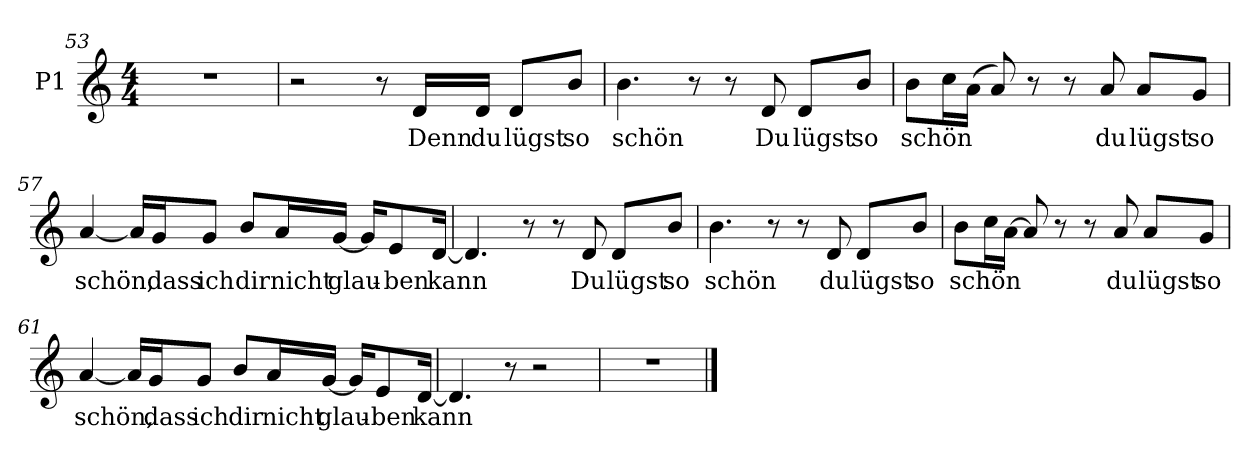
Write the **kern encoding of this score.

**kern	**text
*part1	*part1
*staff1	*staff1
*I"P1	*
*clefG2	*
*k[]	*
*C:	*
*M4/4	*
=53	=53
1r	.
!!LO:LB:g=z
=54	=54
2r	.
8r	.
!	!LO:LY:b:color=#000000
16di/LL	Denn
!	!LO:LY:b:color=#000000
16di/JJ	du
!	!LO:LY:b:color=#000000
8di/L	lügst
!	!LO:LY:b:color=#000000
8bi/J	so
=55	=55
!	!LO:LY:b:color=#000000
4.bi\	schön
8r	.
8r	.
!	!LO:LY:b:color=#000000
8di/	Du
!	!LO:LY:b:color=#000000
8di/L	lügst
!	!LO:LY:b:color=#000000
8bi/J	so
=56	=56
!	!LO:LY:b:color=#000000
8bi\L	schön
16cci\L	.
(16ai\JJ	.
8ai/)	.
8r	.
8r	.
!	!LO:LY:b:color=#000000
8ai/	du
!	!LO:LY:b:color=#000000
8ai/L	lügst
!	!LO:LY:b:color=#000000
8gi/J	so
!!LO:LB:g=z
=57	=57
!	!LO:LY:b:color=#000000
[<4ai/	schön,
16ai/LL]	.
!	!LO:LY:b:color=#000000
16gi/J	dass
!	!LO:LY:b:color=#000000
8gi/J	ich
!	!LO:LY:b:color=#000000
8bi/L	dir
!	!LO:LY:b:color=#000000
16ai/L	nicht
!	!LO:LY:b:color=#000000
[<16gi/JJ	glau-
16gi/KL]	.
!	!LO:LY:b:color=#000000
8ei/	-ben
!	!LO:LY:b:color=#000000
[<16di/Jk	kann
=58	=58
4.di/]	.
8r	.
8r	.
!	!LO:LY:b:color=#000000
8di/	Du
!	!LO:LY:b:color=#000000
8di/L	lügst
!	!LO:LY:b:color=#000000
8bi/J	so
=59	=59
!	!LO:LY:b:color=#000000
4.bi\	schön
8r	.
8r	.
!	!LO:LY:b:color=#000000
8di/	du
!	!LO:LY:b:color=#000000
8di/L	lügst
!	!LO:LY:b:color=#000000
8bi/J	so
!!LO:LB:g=z
=60	=60
!	!LO:LY:b:color=#000000
8bi\L	schön
16cci\L	.
[>16ai\JJ	.
8ai/]	.
8r	.
8r	.
!	!LO:LY:b:color=#000000
8ai/	du
!	!LO:LY:b:color=#000000
8ai/L	lügst
!	!LO:LY:b:color=#000000
8gi/J	so
=61	=61
!	!LO:LY:b:color=#000000
[<4ai/	schön,
16ai/LL]	.
!	!LO:LY:b:color=#000000
16gi/J	dass
!	!LO:LY:b:color=#000000
8gi/J	ich
!	!LO:LY:b:color=#000000
8bi/L	dir
!	!LO:LY:b:color=#000000
16ai/L	nicht
!	!LO:LY:b:color=#000000
[<16gi/JJ	glau-
16gi/KL]	.
!	!LO:LY:b:color=#000000
8ei/	-ben
!	!LO:LY:b:color=#000000
[<16di/Jk	kann
=62	=62
4.di/]	.
8r	.
2r	.
=63	=63
1r	.
==	==
*-	*-
